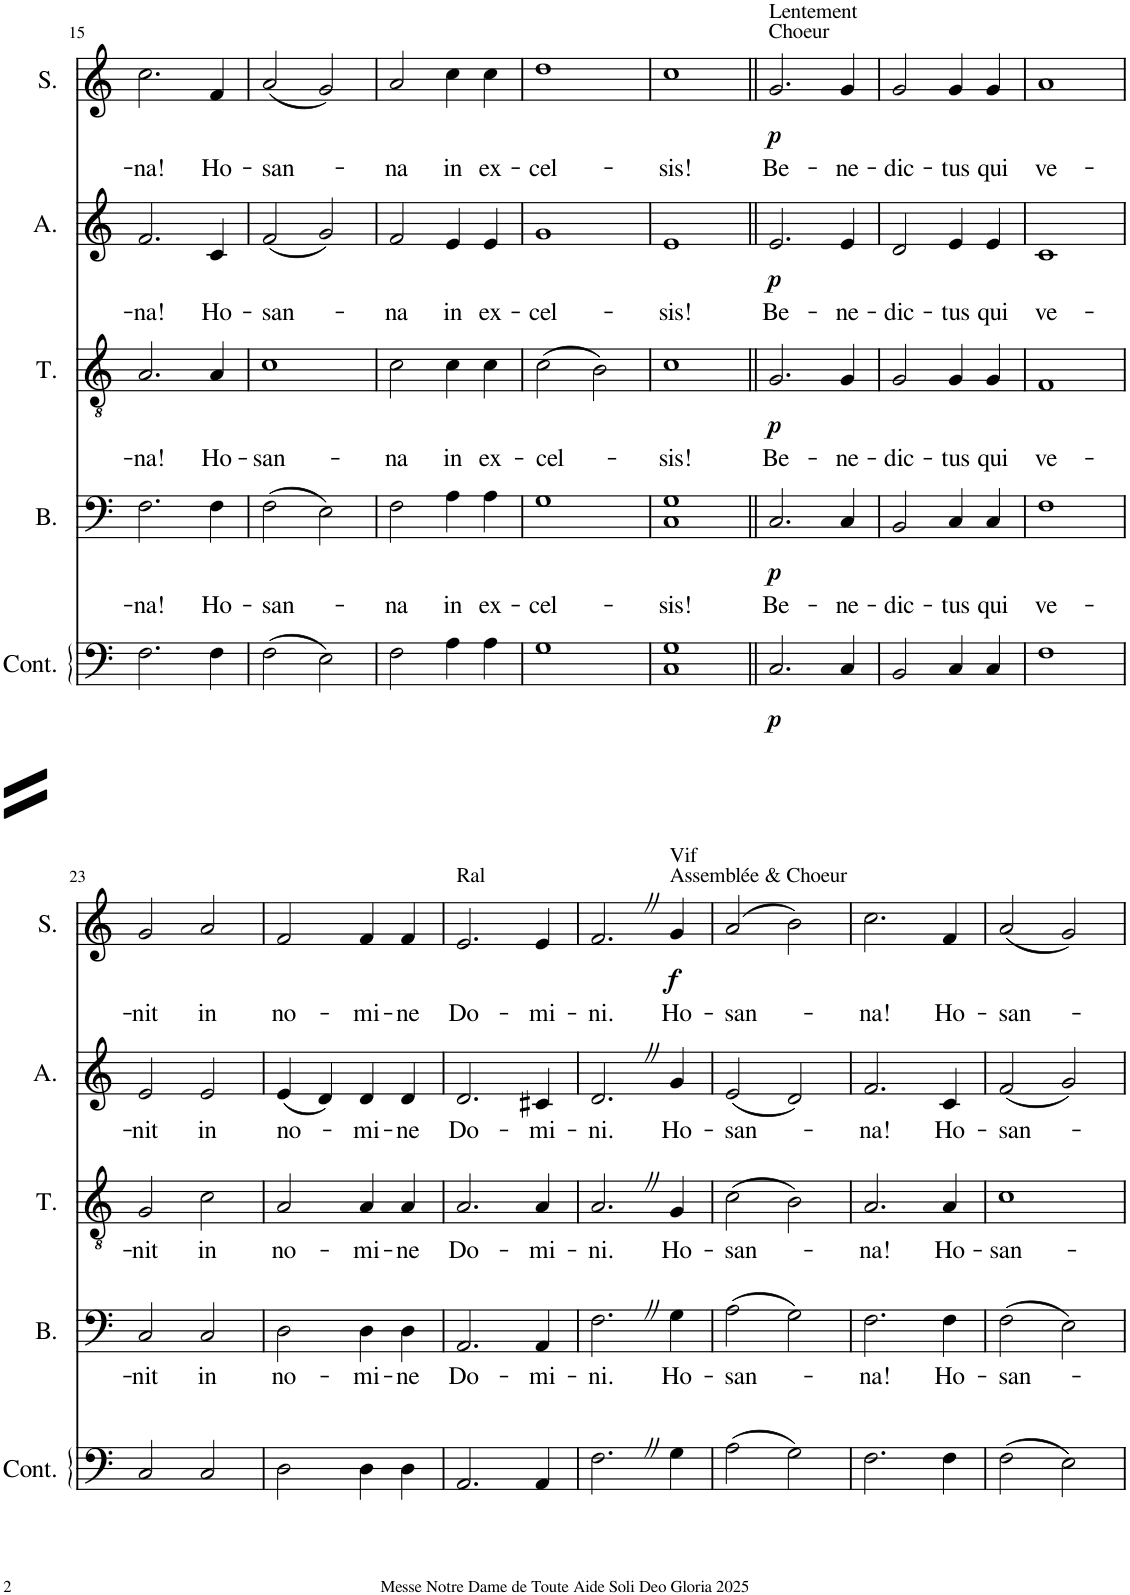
**kern	**dynam	**kern	**text	**dynam	**kern	**text	**dynam	**kern	**text	**dynam	**kern	**text	**dynam
*part5	*part5	*part4	*part4	*part4	*part3	*part3	*part3	*part2	*part2	*part2	*part1	*part1	*part1
*staff5	*staff5	*staff4	*staff4	*staff4	*staff3	*staff3	*staff3	*staff2	*staff2	*staff2	*staff1	*staff1	*staff1
*I"Continuo	*	*I"Basse	*	*	*I"Ténor	*	*	*I"Alto	*	*	*I"Soprano	*	*
*I'Cont.	*	*I'B.	*	*	*I'T.	*	*	*I'A.	*	*	*I'S.	*	*
!!LO:PB:g=z
*clefF4	*	*clefF4	*	*	*clefGv2	*	*	*clefG2	*	*	*clefG2	*	*
*k[]	*	*k[]	*	*	*k[]	*	*	*k[]	*	*	*k[]	*	*
*M2/2	*	*M2/2	*	*	*M2/2	*	*	*M2/2	*	*	*M2/2	*	*
*met(c|)	*	*met(c|)	*	*	*met(c|)	*	*	*met(c|)	*	*	*met(c|)	*	*
=15	=15	=15	=15	=15	=15	=15	=15	=15	=15	=15	=15	=15	=15
!	!	!	!LO:LY:b	!	!	!LO:LY:b	!	!	!LO:LY:b	!	!	!LO:LY:b	!
2.F\	.	2.F\	-na!	.	2.A/	-na!	.	2.f/	-na!	.	2.cc\	-na!	.
!	!	!	!LO:LY:b	!	!	!LO:LY:b	!	!	!LO:LY:b	!	!	!LO:LY:b	!
4F\	.	4F\	Ho-	.	4A/	Ho-	.	4c/	Ho-	.	4f/	Ho-	.
=16	=16	=16	=16	=16	=16	=16	=16	=16	=16	=16	=16	=16	=16
!	!	!	!LO:LY:b	!	!	!LO:LY:b	!	!	!LO:LY:b	!	!	!LO:LY:b	!
(2F\	.	(2F\	-san-	.	1c	-san-	.	(2f/	-san-	.	(2a/	-san-	.
2E\)	.	2E\)	.	.	.	.	.	2g/)	.	.	2g/)	.	.
=17	=17	=17	=17	=17	=17	=17	=17	=17	=17	=17	=17	=17	=17
!	!	!	!LO:LY:b	!	!	!LO:LY:b	!	!	!LO:LY:b	!	!	!LO:LY:b	!
2F\	.	2F\	-na	.	2c\	-na	.	2f/	-na	.	2a/	-na	.
!	!	!	!LO:LY:b	!	!	!LO:LY:b	!	!	!LO:LY:b	!	!	!LO:LY:b	!
4A\	.	4A\	in	.	4c\	in	.	4e/	in	.	4cc\	in	.
!	!	!	!LO:LY:b	!	!	!LO:LY:b	!	!	!LO:LY:b	!	!	!LO:LY:b	!
4A\	.	4A\	ex-	.	4c\	ex-	.	4e/	ex-	.	4cc\	ex-	.
=18	=18	=18	=18	=18	=18	=18	=18	=18	=18	=18	=18	=18	=18
!	!	!	!LO:LY:b	!	!	!LO:LY:b	!	!	!LO:LY:b	!	!	!LO:LY:b	!
1G	.	1G	-cel-	.	(2c\	-cel-	.	1g	-cel-	.	1dd	-cel-	.
.	.	.	.	.	2B\)	.	.	.	.	.	.	.	.
=19	=19	=19	=19	=19	=19	=19	=19	=19	=19	=19	=19	=19	=19
!	!	!	!LO:LY:b	!	!	!LO:LY:b	!	!	!LO:LY:b	!	!	!LO:LY:b	!
1C 1G	.	1C 1G	-sis!	.	1c	-sis!	.	1e	-sis!	.	1cc	-sis!	.
=20||	=20||	=20||	=20||	=20||	=20||	=20||	=20||	=20||	=20||	=20||	=20||	=20||	=20||
!	!	!	!	!	!	!	!	!	!	!	!LO:TX:a:t=Choeur	!	!
!	!	!	!	!	!	!	!	!	!	!	!LO:TX:a:t=Lentement	!	!
!	!LO:DY:b	!	!LO:LY:b	!LO:DY:b	!	!LO:LY:b	!LO:DY:b	!	!LO:LY:b	!LO:DY:b	!	!LO:LY:b	!LO:DY:b
2.C/	p	2.C/	Be-	p	2.G/	Be-	p	2.e/	Be-	p	2.g/	Be-	p
!	!	!	!LO:LY:b	!	!	!LO:LY:b	!	!	!LO:LY:b	!	!	!LO:LY:b	!
4C/	.	4C/	-ne-	.	4G/	-ne-	.	4e/	-ne-	.	4g/	-ne-	.
=21	=21	=21	=21	=21	=21	=21	=21	=21	=21	=21	=21	=21	=21
!	!	!	!LO:LY:b	!	!	!LO:LY:b	!	!	!LO:LY:b	!	!	!LO:LY:b	!
2BB/	.	2BB/	-dic-	.	2G/	-dic-	.	2d/	-dic-	.	2g/	-dic-	.
!	!	!	!LO:LY:b	!	!	!LO:LY:b	!	!	!LO:LY:b	!	!	!LO:LY:b	!
4C/	.	4C/	-tus	.	4G/	-tus	.	4e/	-tus	.	4g/	-tus	.
!	!	!	!LO:LY:b	!	!	!LO:LY:b	!	!	!LO:LY:b	!	!	!LO:LY:b	!
4C/	.	4C/	qui	.	4G/	qui	.	4e/	qui	.	4g/	qui	.
=22	=22	=22	=22	=22	=22	=22	=22	=22	=22	=22	=22	=22	=22
!	!	!	!LO:LY:b	!	!	!LO:LY:b	!	!	!LO:LY:b	!	!	!LO:LY:b	!
1F	.	1F	ve-	.	1F	ve-	.	1c	ve-	.	1a	ve-	.
!!LO:LB:g=z
=23	=23	=23	=23	=23	=23	=23	=23	=23	=23	=23	=23	=23	=23
!	!	!	!LO:LY:b	!	!	!LO:LY:b	!	!	!LO:LY:b	!	!	!LO:LY:b	!
2C/	.	2C/	-nit	.	2G/	-nit	.	2e/	-nit	.	2g/	-nit	.
!	!	!	!LO:LY:b	!	!	!LO:LY:b	!	!	!LO:LY:b	!	!	!LO:LY:b	!
2C/	.	2C/	in	.	2c\	in	.	2e/	in	.	2a/	in	.
=24	=24	=24	=24	=24	=24	=24	=24	=24	=24	=24	=24	=24	=24
!	!	!	!LO:LY:b	!	!	!LO:LY:b	!	!	!LO:LY:b	!	!	!LO:LY:b	!
2D\	.	2D\	no-	.	2A/	no-	.	(4e/	no-	.	2f/	no-	.
.	.	.	.	.	.	.	.	4d/)	.	.	.	.	.
!	!	!	!LO:LY:b	!	!	!LO:LY:b	!	!	!LO:LY:b	!	!	!LO:LY:b	!
4D\	.	4D\	-mi-	.	4A/	-mi-	.	4d/	-mi-	.	4f/	-mi-	.
!	!	!	!LO:LY:b	!	!	!LO:LY:b	!	!	!LO:LY:b	!	!	!LO:LY:b	!
4D\	.	4D\	-ne	.	4A/	-ne	.	4d/	-ne	.	4f/	-ne	.
=25	=25	=25	=25	=25	=25	=25	=25	=25	=25	=25	=25	=25	=25
!	!	!	!	!	!	!	!	!	!	!	!LO:TX:a:t=Ral	!	!
!	!	!	!LO:LY:b	!	!	!LO:LY:b	!	!	!LO:LY:b	!	!	!LO:LY:b	!
2.AA/	.	2.AA/	Do-	.	2.A/	Do-	.	2.d/	Do-	.	2.e/	Do-	.
!	!	!	!LO:LY:b	!	!	!LO:LY:b	!	!	!LO:LY:b	!	!	!LO:LY:b	!
4AA/	.	4AA/	-mi-	.	4A/	-mi-	.	4c#X/	-mi-	.	4e/	-mi-	.
=26	=26	=26	=26	=26	=26	=26	=26	=26	=26	=26	=26	=26	=26
!	!	!	!LO:LY:b	!	!	!LO:LY:b	!	!	!LO:LY:b	!	!	!LO:LY:b	!
2.FZ\	.	2.FZ\	-ni.	.	2.AZ/	-ni.	.	2.dZ/	-ni.	.	2.fZ/	-ni.	.
!	!	!	!	!	!	!	!	!	!	!	!LO:TX:a:t=Assemblée & Choeur	!	!
!	!	!	!	!	!	!	!	!	!	!	!LO:TX:a:t=Vif	!	!
!	!	!	!LO:LY:b	!	!	!LO:LY:b	!	!	!LO:LY:b	!	!	!LO:LY:b	!LO:DY:b
4G\	.	4G\	Ho-	.	4G/	Ho-	.	4g/	Ho-	.	4g/	Ho-	f
=27	=27	=27	=27	=27	=27	=27	=27	=27	=27	=27	=27	=27	=27
!	!	!	!LO:LY:b	!	!	!LO:LY:b	!	!	!LO:LY:b	!	!	!LO:LY:b	!
(2A\	.	(2A\	-san-	.	(2c\	-san-	.	(2e/	-san-	.	(2a/	-san-	.
2G\)	.	2G\)	.	.	2B\)	.	.	2d/)	.	.	2b\)	.	.
=28	=28	=28	=28	=28	=28	=28	=28	=28	=28	=28	=28	=28	=28
!	!	!	!LO:LY:b	!	!	!LO:LY:b	!	!	!LO:LY:b	!	!	!LO:LY:b	!
2.F\	.	2.F\	-na!	.	2.A/	-na!	.	2.f/	-na!	.	2.cc\	-na!	.
!	!	!	!LO:LY:b	!	!	!LO:LY:b	!	!	!LO:LY:b	!	!	!LO:LY:b	!
4F\	.	4F\	Ho-	.	4A/	Ho-	.	4c/	Ho-	.	4f/	Ho-	.
=29	=29	=29	=29	=29	=29	=29	=29	=29	=29	=29	=29	=29	=29
!	!	!	!LO:LY:b	!	!	!LO:LY:b	!	!	!LO:LY:b	!	!	!LO:LY:b	!
(2F\	.	(2F\	-san-	.	1c	-san-	.	(2f/	-san-	.	(2a/	-san-	.
2E\)	.	2E\)	.	.	.	.	.	2g/)	.	.	2g/)	.	.
=	=	=	=	=	=	=	=	=	=	=	=	=	=
*-	*-	*-	*-	*-	*-	*-	*-	*-	*-	*-	*-	*-	*-
